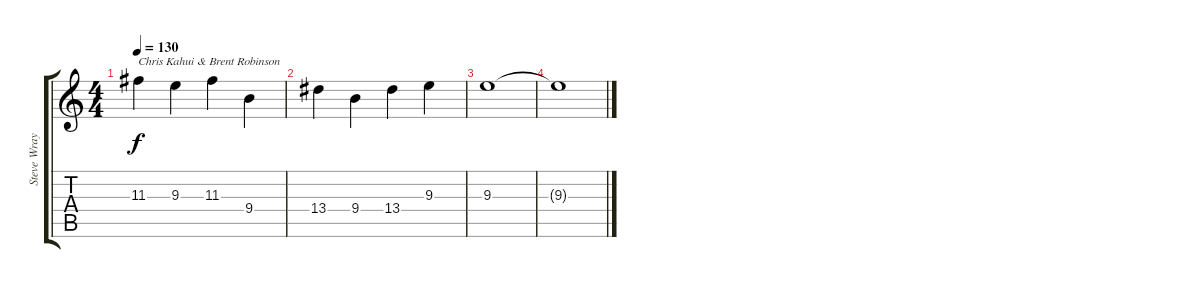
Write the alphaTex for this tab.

\track ("Steve Wray" "Steve Wray") {instrument electricguitarclean}
\staff {score tabs}
\tuning (E4 B3 G3 D3 A2 E2) {hide}
\ts (4 4)
\tempo 130
\clef g2
\ks c
11.3.4{txt "Chris Kahui & Brent Robinson" dy f} 9.3.4 11.3.4 9.4.4 |
13.4.4 9.4.4 13.4.4 9.3.4 |
9.3.1 |
9.3{t}.1
